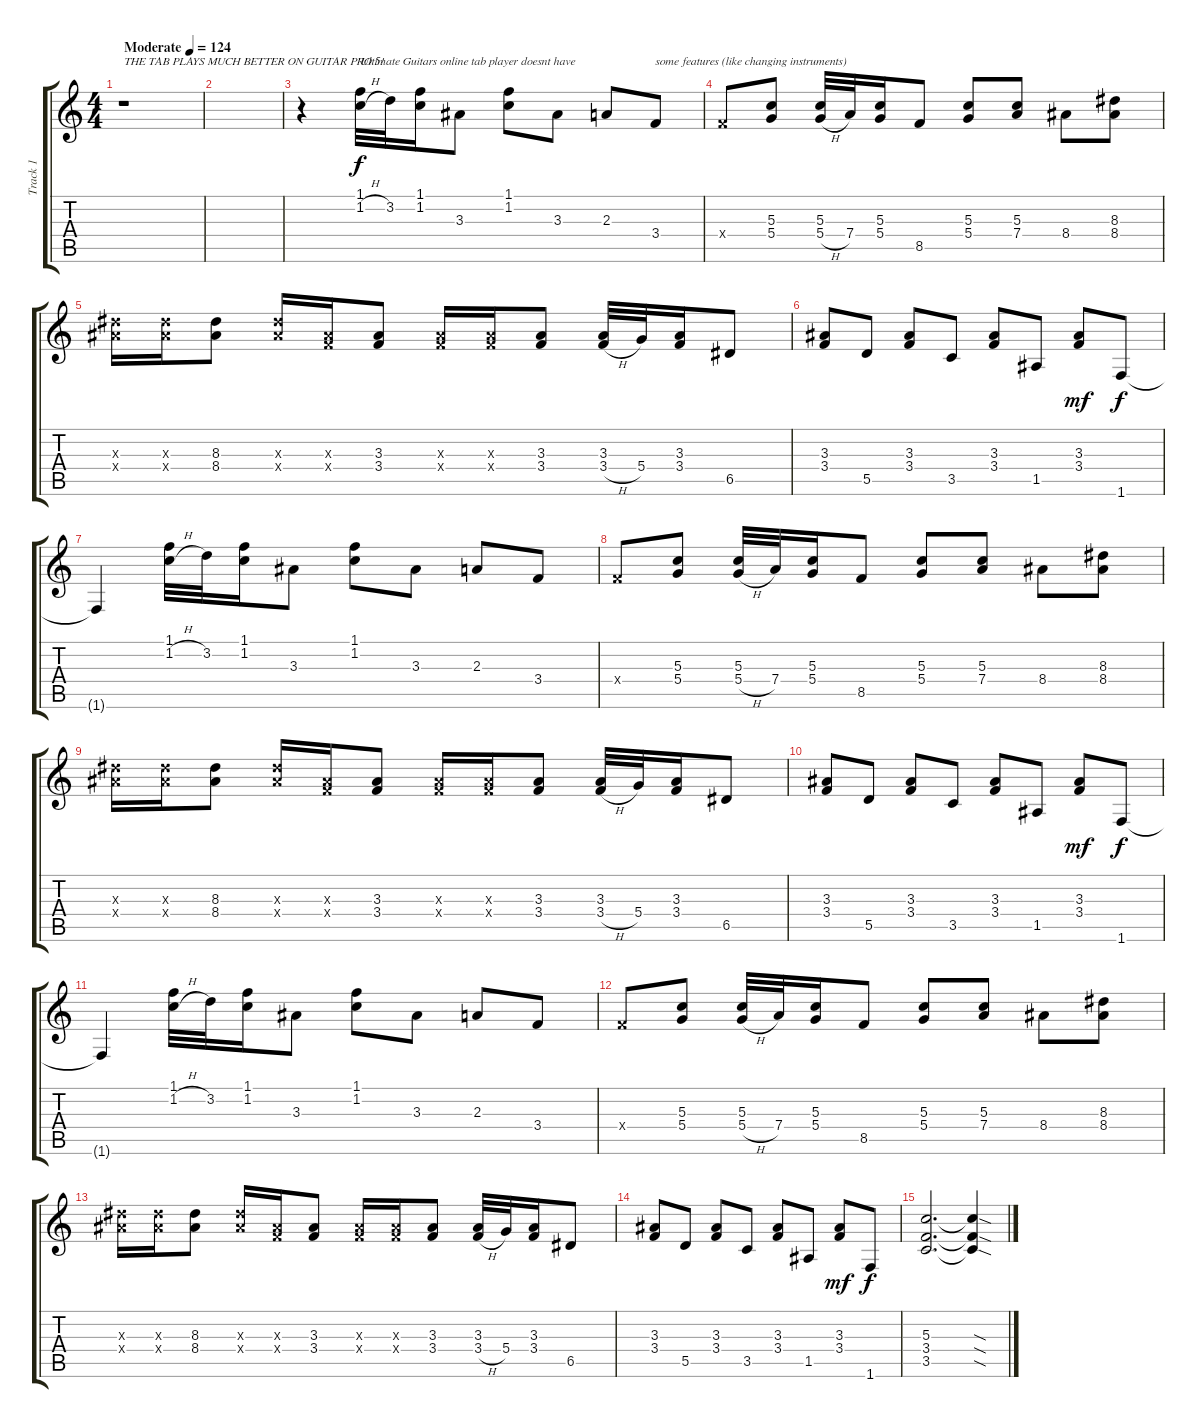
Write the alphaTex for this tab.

\track ("Track 1" "Track 1") {instrument acousticguitarsteel}
\staff {score tabs}
\tuning (E4 B3 G3 D3 A2 E2) {hide}
\ts (4 4)
\tempo (124 "Moderate")
\clef g2
\ks c
r.1{txt "THE TAB PLAYS MUCH BETTER ON GUITAR PRO 5!" dy f instrument acousticguitarsteel} |
|
r.4 (1.1 1.2{h}).32{txt "Ultimate Guitars online tab player doesnt have"} 3.2.32 (1.1 1.2).16 3.3.8 (1.1 1.2).8 3.3.8 2.3.8 3.4.8{txt "some features (like changing instruments)"} |
3.4{x}.8 (5.3 5.4).8 (5.3 5.4{h}).32 7.4.32 (5.3 5.4).16 8.5.8 (5.3 5.4).8 (5.3 7.4).8 8.4.8 (8.3 8.4).8 |
(8.3{x} 8.4{x}).16 (8.3{x} 8.4{x}).16 (8.3 8.4).8 (8.3{x} 8.4{x}).16 (3.3{x} 3.4{x}).16 (3.3 3.4).8 (3.3{x} 3.4{x}).16 (3.3{x} 3.4{x}).16 (3.3 3.4).8 (3.3 3.4{h}).32 5.4.32 (3.3 3.4).16 6.5.8 |
(3.3 3.4).8 5.5.8 (3.3 3.4).8 3.5.8 (3.3 3.4).8 1.5.8 (3.3 3.4).8{dy mf} 1.6.8{dy f} |
1.6{t}.4 (1.1 1.2{h}).32 3.2.32 (1.1 1.2).16 3.3.8 (1.1 1.2).8 3.3.8 2.3.8 3.4.8 |
3.4{x}.8 (5.3 5.4).8 (5.3 5.4{h}).32 7.4.32 (5.3 5.4).16 8.5.8 (5.3 5.4).8 (5.3 7.4).8 8.4.8 (8.3 8.4).8 |
(8.3{x} 8.4{x}).16 (8.3{x} 8.4{x}).16 (8.3 8.4).8 (8.3{x} 8.4{x}).16 (3.3{x} 3.4{x}).16 (3.3 3.4).8 (3.3{x} 3.4{x}).16 (3.3{x} 3.4{x}).16 (3.3 3.4).8 (3.3 3.4{h}).32 5.4.32 (3.3 3.4).16 6.5.8 |
(3.3 3.4).8 5.5.8 (3.3 3.4).8 3.5.8 (3.3 3.4).8 1.5.8 (3.3 3.4).8{dy mf} 1.6.8{dy f} |
1.6{t}.4 (1.1 1.2{h}).32 3.2.32 (1.1 1.2).16 3.3.8 (1.1 1.2).8 3.3.8 2.3.8 3.4.8 |
3.4{x}.8 (5.3 5.4).8 (5.3 5.4{h}).32 7.4.32 (5.3 5.4).16 8.5.8 (5.3 5.4).8 (5.3 7.4).8 8.4.8 (8.3 8.4).8 |
(8.3{x} 8.4{x}).16 (8.3{x} 8.4{x}).16 (8.3 8.4).8 (8.3{x} 8.4{x}).16 (3.3{x} 3.4{x}).16 (3.3 3.4).8 (3.3{x} 3.4{x}).16 (3.3{x} 3.4{x}).16 (3.3 3.4).8 (3.3 3.4{h}).32 5.4.32 (3.3 3.4).16 6.5.8 |
(3.3 3.4).8 5.5.8 (3.3 3.4).8 3.5.8 (3.3 3.4).8 1.5.8 (3.3 3.4).8{dy mf} 1.6.8{dy f} |
(5.3 3.4 3.5).2{d instrument overdrivenguitar} (5.3{sod t} 3.4{sod t} 3.5{sod t}).4
